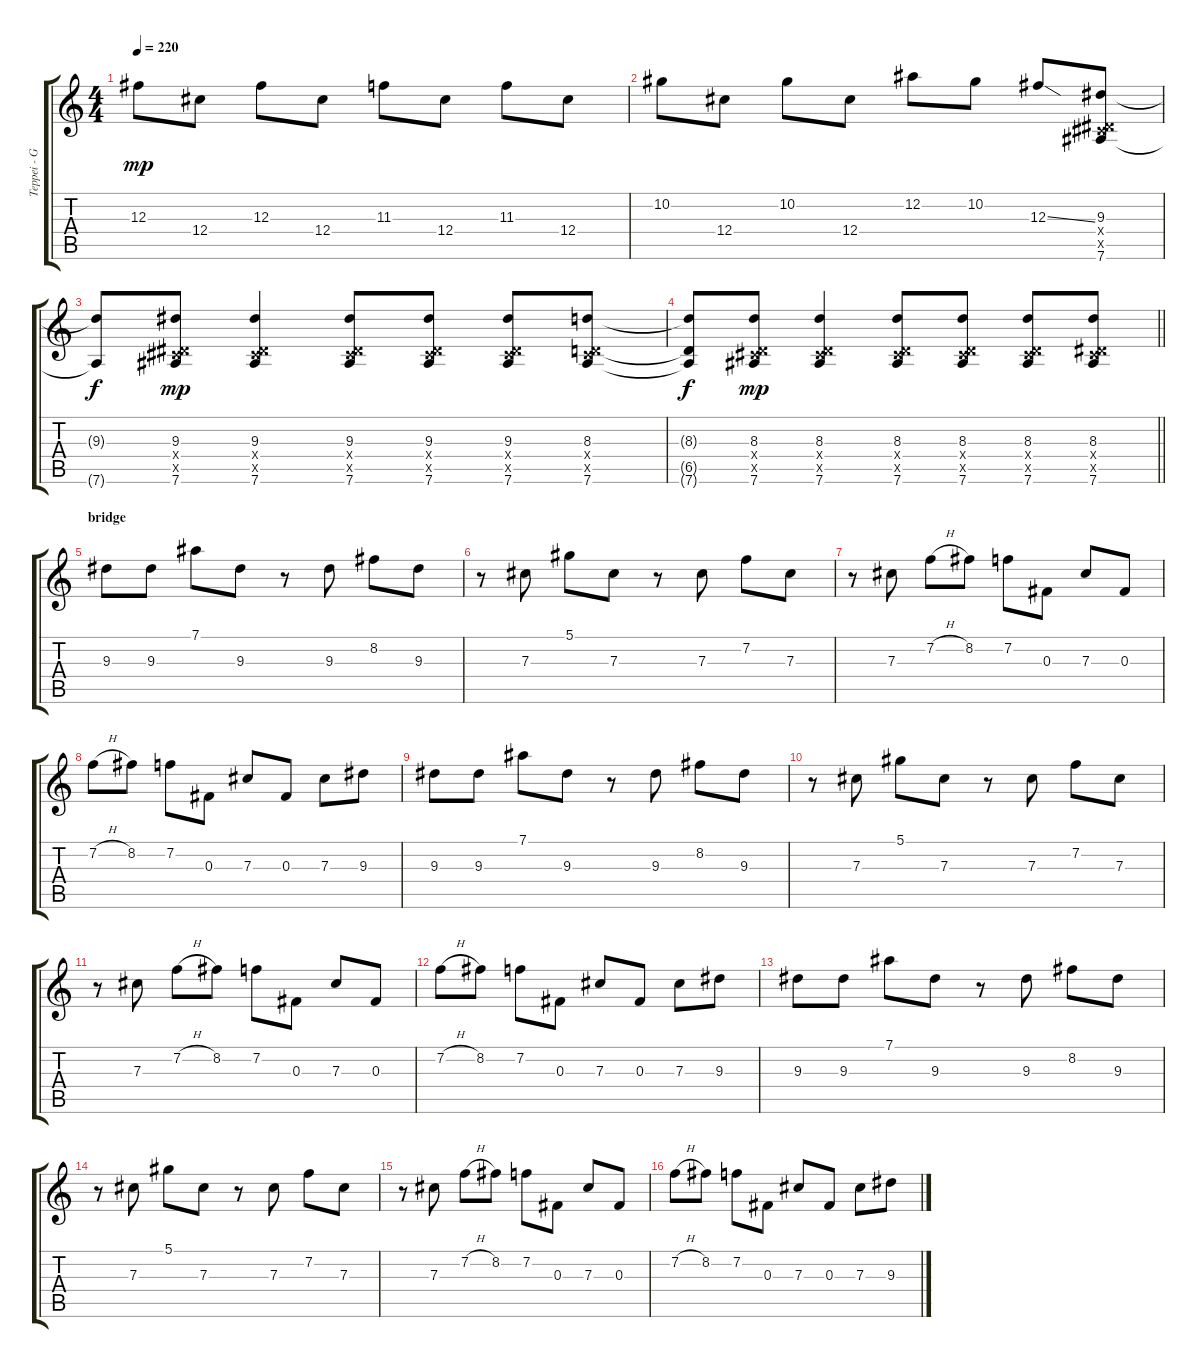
\track ("Teppei - Guitar" "Teppei - G") {instrument distortionguitar}
\staff {score tabs}
\tuning (Eb4 Bb3 Gb3 Db3 Ab2 Eb2) {hide}
\ts (4 4)
\tempo 220
\clef g2
\ks c
12.3.8{dy mp} 12.4.8 12.3.8 12.4.8 11.3.8 12.4.8 11.3.8 12.4.8 |
10.2.8 12.4.8 10.2.8 12.4.8 12.2.8 10.2.8 12.3{ss}.8 (9.3 0.4{x} 7.5{x} 7.6).8 |
(9.3{t} 7.6{t}).8{dy f} (9.3 0.4{x} 7.5{x} 7.6).8{dy mp} (9.3 0.4{x} 7.5{x} 7.6).4 (9.3 0.4{x} 7.5{x} 7.6).8 (9.3 0.4{x} 7.5{x} 7.6).8 (9.3 0.4{x} 7.5{x} 7.6).8 (8.3 0.4{x} 6.5{x} 7.6).8 |
\barLineRight lightlight
(8.3{t} 6.5{t} 7.6{t}).8{dy f} (8.3 0.4{x} 6.5{x} 7.6).8{dy mp} (8.3 0.4{x} 6.5{x} 7.6).4 (8.3 0.4{x} 6.5{x} 7.6).8 (8.3 0.4{x} 6.5{x} 7.6).8 (8.3 0.4{x} 6.5{x} 7.6).8 (8.3 0.4{x} 7.5{x} 7.6).8 |
\section ("" "bridge")
9.3.8 9.3.8 7.1.8 9.3.8 r.8 9.3.8 8.2.8 9.3.8 |
r.8 7.3.8 5.1.8 7.3.8 r.8 7.3.8 7.2.8 7.3.8 |
r.8 7.3.8 7.2{h}.8 8.2.8 7.2.8 0.3.8 7.3.8 0.3.8 |
7.2{h}.8 8.2.8 7.2.8 0.3.8 7.3.8 0.3.8 7.3.8 9.3.8 |
9.3.8 9.3.8 7.1.8 9.3.8 r.8 9.3.8 8.2.8 9.3.8 |
r.8 7.3.8 5.1.8 7.3.8 r.8 7.3.8 7.2.8 7.3.8 |
r.8 7.3.8 7.2{h}.8 8.2.8 7.2.8 0.3.8 7.3.8 0.3.8 |
7.2{h}.8 8.2.8 7.2.8 0.3.8 7.3.8 0.3.8 7.3.8 9.3.8 |
9.3.8 9.3.8 7.1.8 9.3.8 r.8 9.3.8 8.2.8 9.3.8 |
r.8 7.3.8 5.1.8 7.3.8 r.8 7.3.8 7.2.8 7.3.8 |
r.8 7.3.8 7.2{h}.8 8.2.8 7.2.8 0.3.8 7.3.8 0.3.8 |
7.2{h}.8 8.2.8 7.2.8 0.3.8 7.3.8 0.3.8 7.3.8 9.3.8
